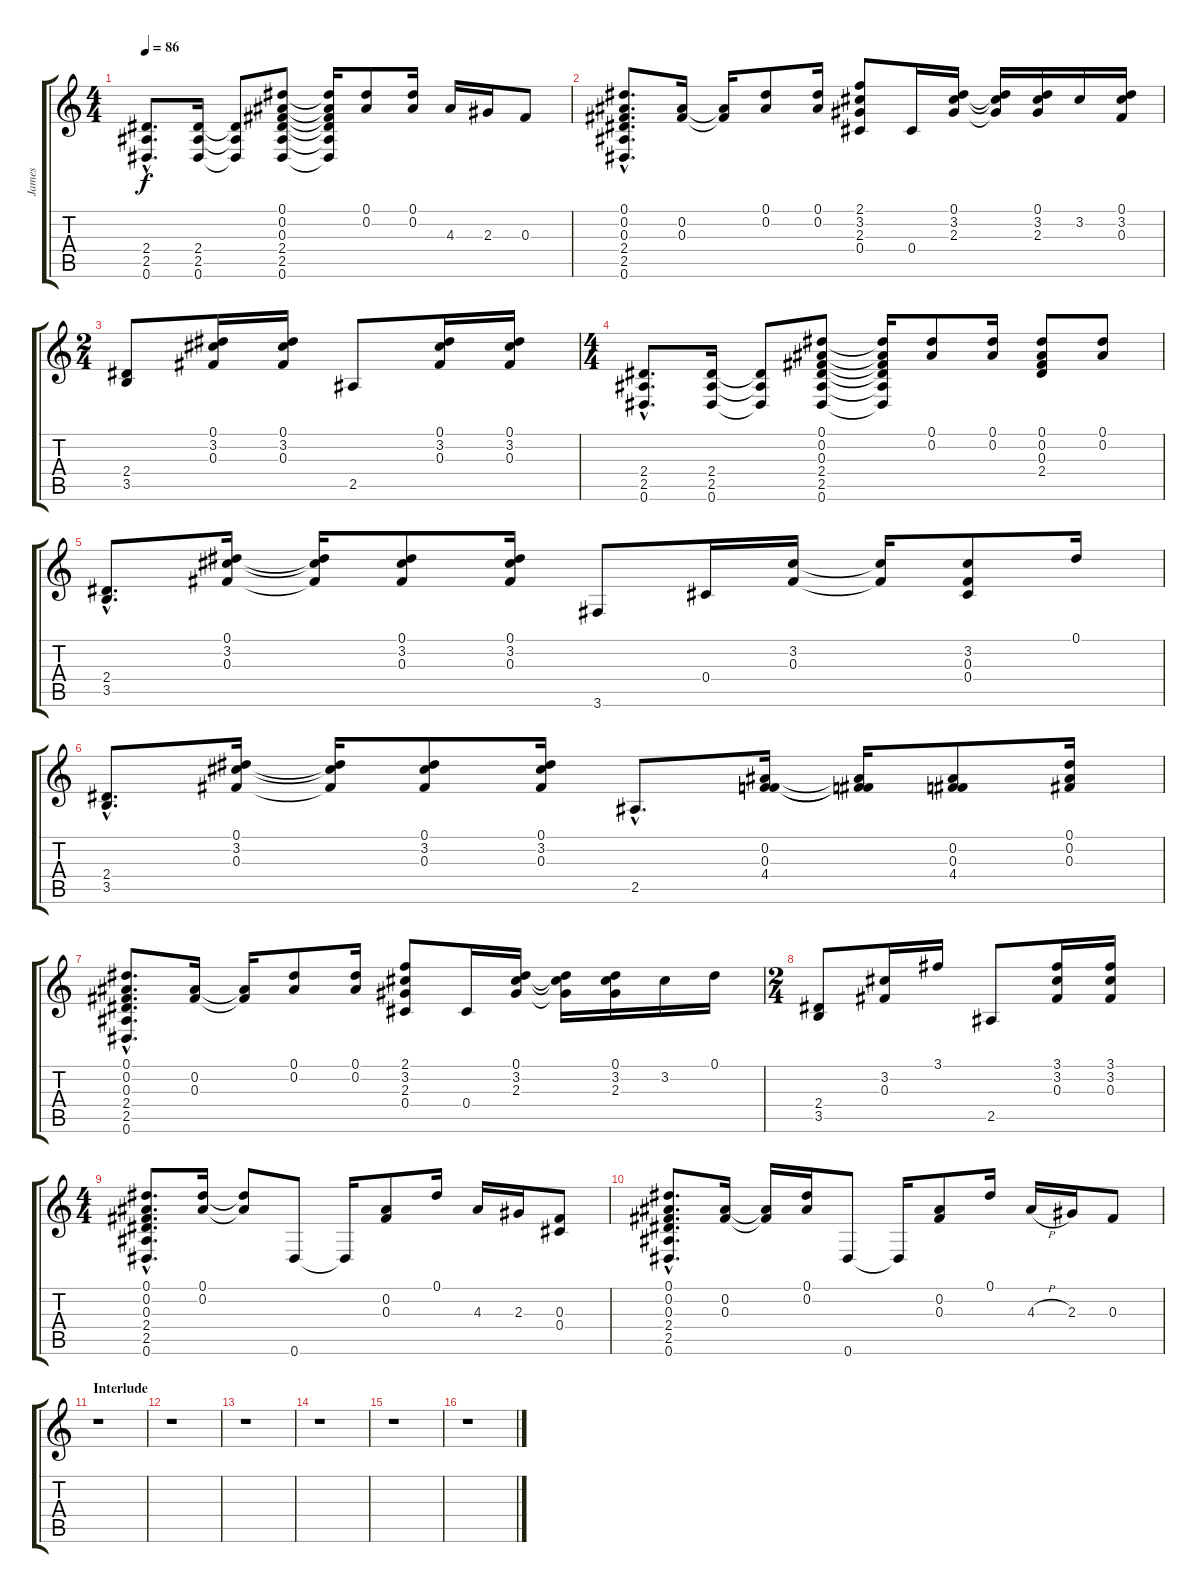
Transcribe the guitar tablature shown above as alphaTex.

\track ("James" "James") {instrument electricguitarclean}
\staff {score tabs}
\tuning (Eb4 Bb3 Gb3 Db3 Ab2 Eb2) {hide}
\ts (4 4)
\tempo 86
\clef g2
\ks c
(2.4{hac} 2.5{hac} 0.6{hac}).8{d dy f} (2.4 2.5 0.6).16 (2.4{t} 2.5{t} 0.6{t}).8 (0.1 0.2 0.3 2.4 2.5 0.6).8 (0.1{t} 0.2{t} 0.3{t} 2.4{t} 2.5{t} 0.6{t}).16 (0.1 0.2).8 (0.1 0.2).16 4.3.16 2.3.16 0.3.8 |
(0.1{hac} 0.2{hac} 0.3{hac} 2.4{hac} 2.5{hac} 0.6{hac}).8{d} (0.2 0.3).16 (0.2{t} 0.3{t}).16 (0.1 0.2).8 (0.1 0.2).16 (2.1 3.2 2.3 0.4).8 0.4.16 (0.1 3.2 2.3).16 (0.1{t} 3.2{t} 2.3{t}).16 (0.1 3.2 2.3).16 3.2.16 (0.1 3.2 0.3).16 |
\ts (2 4)
(2.4 3.5).8 (0.1 3.2 0.3).16 (0.1 3.2 0.3).16 2.5.8 (0.1 3.2 0.3).16 (0.1 3.2 0.3).16 |
\ts (4 4)
(2.4{hac} 2.5{hac} 0.6{hac}).8{d} (2.4 2.5 0.6).16 (2.4{t} 2.5{t} 0.6{t}).8 (0.1 0.2 0.3 2.4 2.5 0.6).8 (0.1{t} 0.2{t} 0.3{t} 2.4{t} 2.5{t} 0.6{t}).16 (0.1 0.2).8 (0.1 0.2).16 (0.1 0.2 0.3 2.4).8 (0.1 0.2).8 |
(2.4{hac} 3.5{hac}).8{d} (0.1 3.2 0.3).16 (0.1{t} 3.2{t} 0.3{t}).16 (0.1 3.2 0.3).8 (0.1 3.2 0.3).16 3.6.8 0.4.16 (3.2 0.3).16 (3.2{t} 0.3{t}).16 (3.2 0.3 0.4).8 0.1.16 |
(2.4{hac} 3.5{hac}).8{d} (0.1 3.2 0.3).16 (0.1{t} 3.2{t} 0.3{t}).16 (0.1 3.2 0.3).8 (0.1 3.2 0.3).16 2.5{hac}.8{d} (0.2 0.3 4.4).16 (0.2{t} 0.3{t} 4.4{t}).16 (0.2 0.3 4.4).8 (0.1 0.2 0.3).16 |
(0.1{hac} 0.2{hac} 0.3{hac} 2.4{hac} 2.5{hac} 0.6{hac}).8{d} (0.2 0.3).16 (0.2{t} 0.3{t}).16 (0.1 0.2).8 (0.1 0.2).16 (2.1 3.2 2.3 0.4).8 0.4.16 (0.1 3.2 2.3).16 (0.1{t} 3.2{t} 2.3{t}).16 (0.1 3.2 2.3).16 3.2.16 0.1.16 |
\ts (2 4)
(2.4 3.5).8 (3.2 0.3).16 3.1.16 2.5.8 (3.1 3.2 0.3).16 (3.1 3.2 0.3).16 |
\ts (4 4)
(0.1{hac} 0.2{hac} 0.3{hac} 2.4{hac} 2.5{hac} 0.6{hac}).8{d} (0.1 0.2).16 (0.1{t} 0.2{t}).8 0.6.8 0.6{t}.16 (0.2 0.3).8 0.1.16 4.3.16 2.3.16 (0.3 0.4).8 |
(0.1{hac} 0.2{hac} 0.3{hac} 2.4{hac} 2.5{hac} 0.6{hac}).8{d} (0.2 0.3).16 (0.2{t} 0.3{t}).16 (0.1 0.2).16 0.6.8 0.6{t}.16 (0.2 0.3).8 0.1.16 4.3{h}.16 2.3.16 0.3.8 |
\section ("" "Interlude")
r.1 |
r.1 |
r.1 |
r.1 |
r.1 |
r.1
